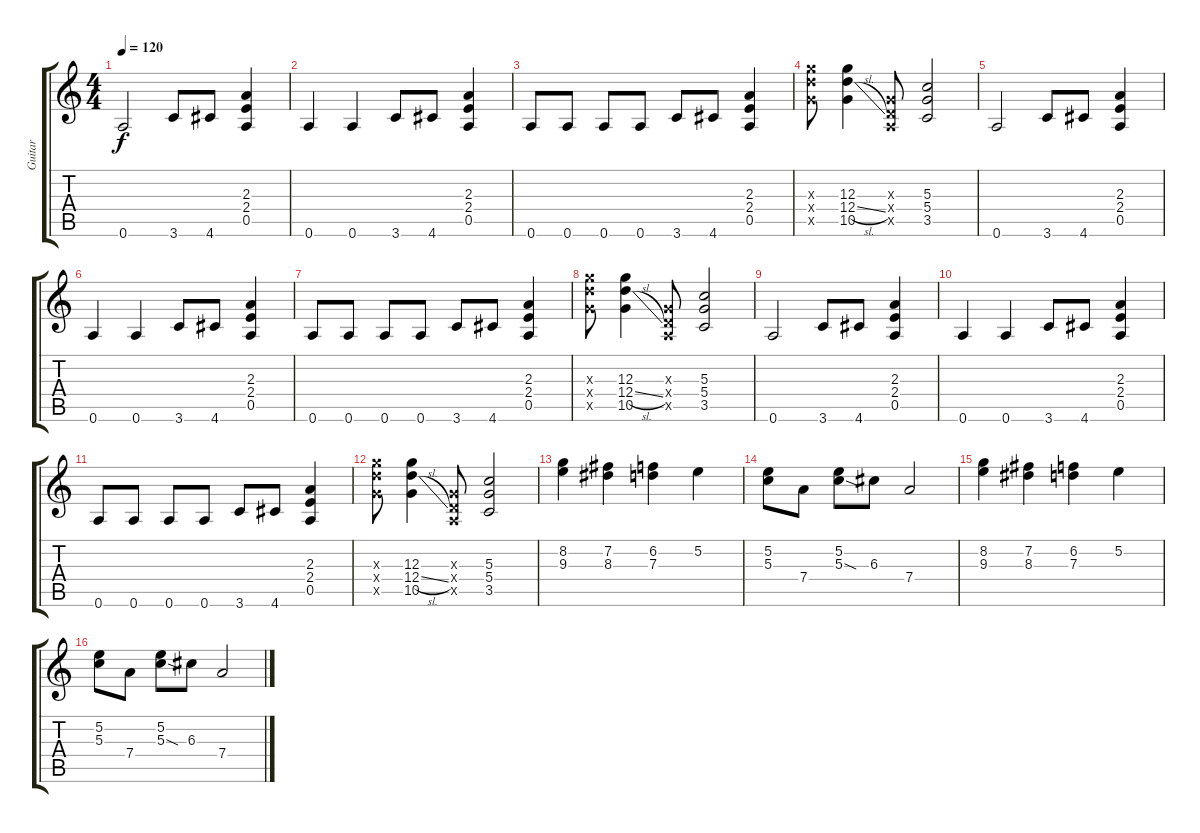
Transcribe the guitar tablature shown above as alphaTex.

\track ("Guitar" "Guitar") {instrument distortionguitar}
\staff {score tabs}
\tuning (E4 B3 G3 D3 A2 A2) {hide}
\ts (4 4)
\tempo 120
\clef g2
\ks c
0.6.2{dy f} 3.6.8 4.6.8 (2.3 2.4 0.5).4 |
0.6.4 0.6.4 3.6.8 4.6.8 (2.3 2.4 0.5).4 |
0.6.8 0.6.8 0.6.8 0.6.8 3.6.8 4.6.8 (2.3 2.4 0.5).4 |
(12.3{x} 12.4{x} 10.5{x}).8 (12.3 12.4{sl} 10.5).4 (0.3{x} 0.4{x} 0.5{x}).8 (5.3 5.4 3.5).2 |
0.6.2 3.6.8 4.6.8 (2.3 2.4 0.5).4 |
0.6.4 0.6.4 3.6.8 4.6.8 (2.3 2.4 0.5).4 |
0.6.8 0.6.8 0.6.8 0.6.8 3.6.8 4.6.8 (2.3 2.4 0.5).4 |
(12.3{x} 12.4{x} 10.5{x}).8 (12.3 12.4{sl} 10.5).4 (0.3{x} 0.4{x} 0.5{x}).8 (5.3 5.4 3.5).2 |
0.6.2 3.6.8 4.6.8 (2.3 2.4 0.5).4 |
0.6.4 0.6.4 3.6.8 4.6.8 (2.3 2.4 0.5).4 |
0.6.8 0.6.8 0.6.8 0.6.8 3.6.8 4.6.8 (2.3 2.4 0.5).4 |
(12.3{x} 12.4{x} 10.5{x}).8 (12.3 12.4{sl} 10.5).4 (0.3{x} 0.4{x} 0.5{x}).8 (5.3 5.4 3.5).2 |
(8.2 9.3).4 (7.2 8.3).4 (6.2 7.3).4 5.2.4 |
(5.2 5.3).8 7.4.8 (5.2 5.3{sod}).8 6.3.8 7.4.2 |
(8.2 9.3).4 (7.2 8.3).4 (6.2 7.3).4 5.2.4 |
(5.2 5.3).8 7.4.8 (5.2 5.3{sod}).8 6.3.8 7.4.2
